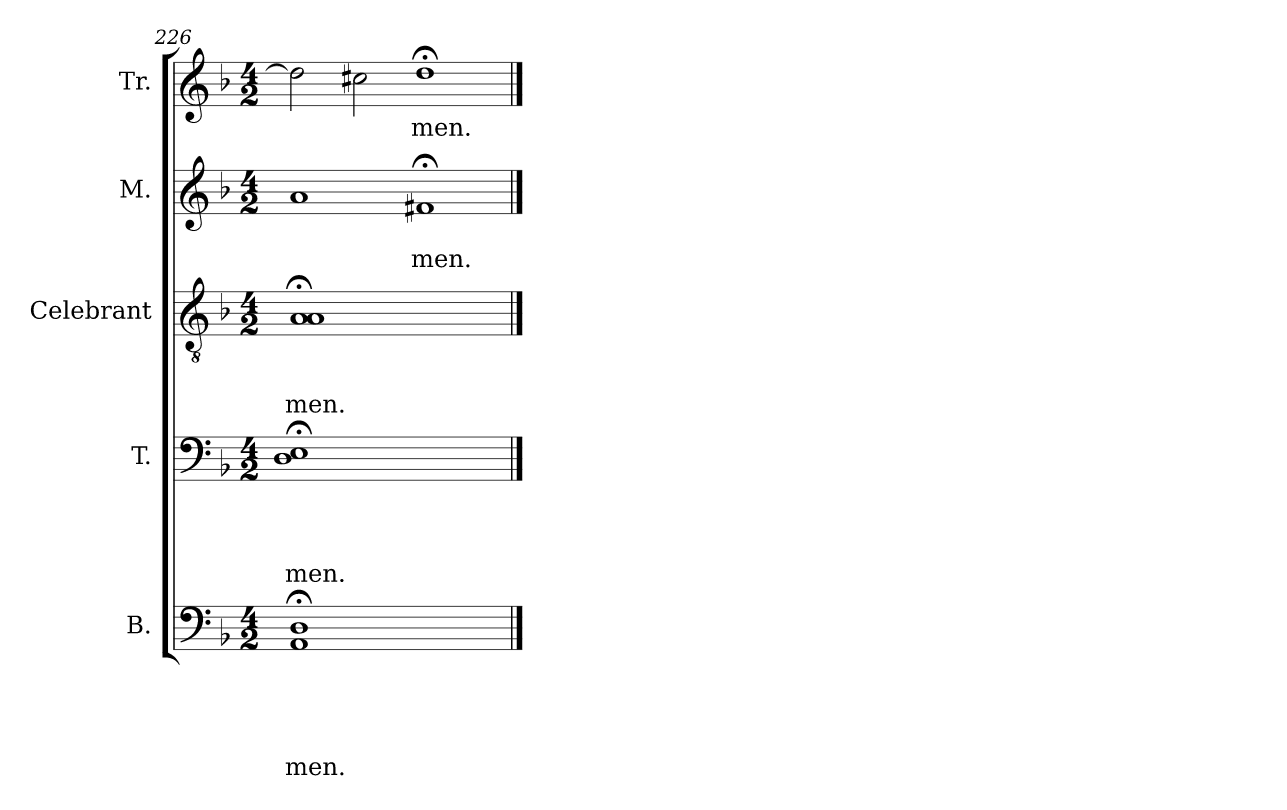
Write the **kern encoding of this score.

**kern	**text	**text	**text	**text	**text	**kern	**text	**text	**text	**text	**kern	**text	**text	**text	**kern	**text	**text	**kern	**text
*part5	*part5	*part5	*part5	*part5	*part5	*part4	*part4	*part4	*part4	*part4	*part3	*part3	*part3	*part3	*part2	*part2	*part2	*part1	*part1
*staff5	*staff5	*staff5	*staff5	*staff5	*staff5	*staff4	*staff4	*staff4	*staff4	*staff4	*staff3	*staff3	*staff3	*staff3	*staff2	*staff2	*staff2	*staff1	*staff1
*I"B.	*	*	*	*	*	*I"T.	*	*	*	*	*I"Celebrant	*	*	*	*I"M.	*	*	*I"Tr.	*
*I'B.	*	*	*	*	*	*I'T.	*	*	*	*	*I'Ct.	*	*	*	*I'M.	*	*	*I'Tr.	*
*clefF4	*	*	*	*	*	*clefF4	*	*	*	*	*clefGv2	*	*	*	*clefG2	*	*	*clefG2	*
*k[b-]	*	*	*	*	*	*k[b-]	*	*	*	*	*k[b-]	*	*	*	*k[b-]	*	*	*k[b-]	*
*F:	*	*	*	*	*	*F:	*	*	*	*	*F:	*	*	*	*F:	*	*	*F:	*
*M4/2	*	*	*	*	*	*M4/2	*	*	*	*	*M4/2	*	*	*	*M4/2	*	*	*M4/2	*
=226	=226	=226	=226	=226	=226	=226	=226	=226	=226	=226	=226	=226	=226	=226	=226	=226	=226	=226	=226
!	!	!	!	!	!LO:LY:b	!	!	!	!	!LO:LY:b	!	!	!	!LO:LY:b	!	!	!	!	!
1AA; 1D;	.	.	.	.	-men.	1D;< 1E;<	.	.	.	-men.	1A; 1A;	.	.	-men.	1a	.	.	2dd\]	.
.	.	.	.	.	.	.	.	.	.	.	.	.	.	.	.	.	.	2cc#>\	.
!	!	!	!	!	!	!	!	!	!	!	!	!	!	!	!	!	!LO:LY:b	!	!LO:LY:b
1ryy	.	.	.	.	.	1ryy	.	.	.	.	1ryy	.	.	.	1f#X;	.	-men.	1dd;<	-men.
==	==	==	==	==	==	==	==	==	==	==	==	==	==	==	==	==	==	==	==
*-	*-	*-	*-	*-	*-	*-	*-	*-	*-	*-	*-	*-	*-	*-	*-	*-	*-	*-	*-
